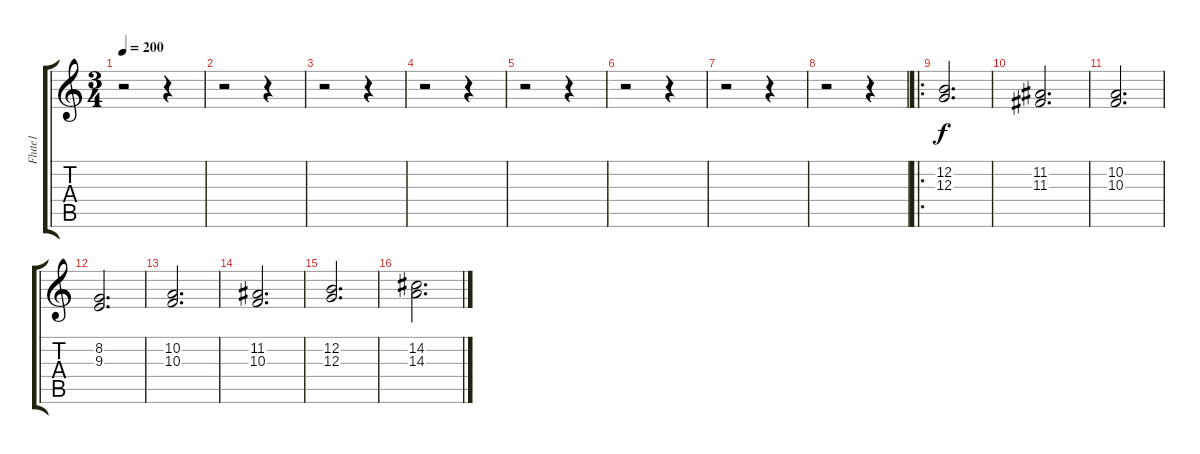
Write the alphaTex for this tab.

\track ("Flute1" "Flute1") {instrument flute}
\staff {score tabs}
\tuning (E4 B3 G3 D3 A2 E2) {hide}
\ts (3 4)
\tempo 200
\clef g2
\ks c
r.2{dy f} r.4 |
r.2 r.4 |
r.2 r.4 |
r.2 r.4 |
r.2 r.4 |
r.2 r.4 |
r.2 r.4 |
r.2 r.4 |
\ro
(12.2 12.3).2{d} |
(11.2 11.3).2{d} |
(10.2 10.3).2{d} |
(8.2 9.3).2{d} |
(10.2 10.3).2{d} |
(11.2 10.3).2{d} |
(12.2 12.3).2{d} |
(14.2 14.3).2{d}
